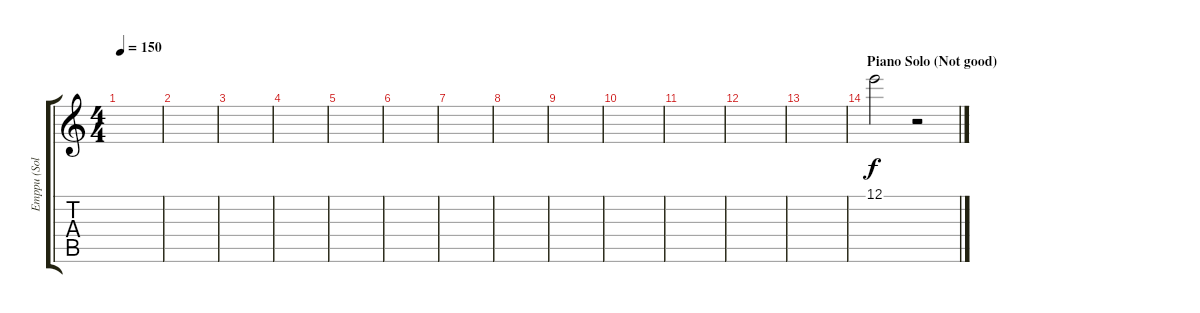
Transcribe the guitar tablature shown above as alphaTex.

\track ("Emppu (Solo)" "Emppu (Sol") {instrument overdrivenguitar}
\staff {score tabs}
\tuning (E4 B3 G3 D3 A2 E2) {hide}
\ts (4 4)
\tempo 150
\clef g2
\ks c
|
|
|
|
|
|
|
|
|
|
|
|
|
\section ("" "Piano Solo (Not good)")
12.1.2 r.2
